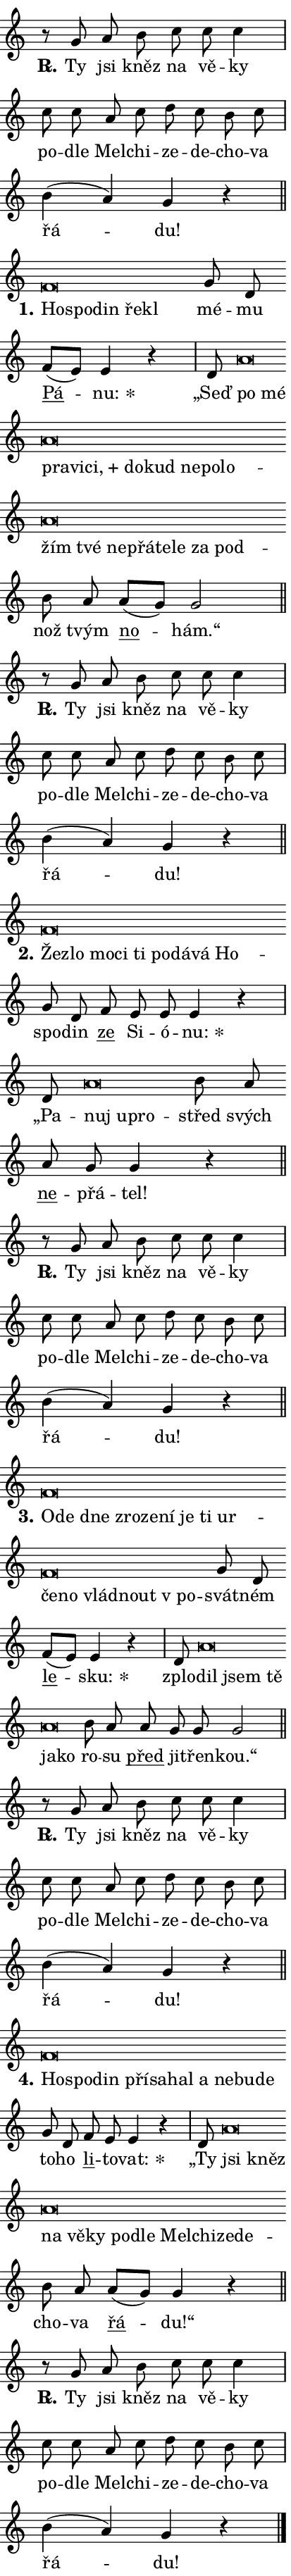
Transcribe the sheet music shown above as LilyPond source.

\version "2.24.0"
\header { tagline = "" }
\paper {
  indent = 0\cm
  top-margin = 0\cm
  right-margin = 0.13\cm % to fit lyric hyphens
  bottom-margin = 0\cm
  left-margin = 0\cm
  paper-width = 7\cm
  page-breaking = #ly:one-page-breaking
  system-system-spacing.basic-distance = #11
  score-system-spacing.basic-distance = #11
  ragged-last = ##f
}


%% Author: Thomas Morley
%% https://lists.gnu.org/archive/html/lilypond-user/2020-05/msg00002.html
#(define (line-position grob)
"Returns position of @var[grob} in current system:
   @code{'start}, if at first time-step
   @code{'end}, if at last time-step
   @code{'middle} otherwise
"
  (let* ((col (ly:item-get-column grob))
         (ln (ly:grob-object col 'left-neighbor))
         (rn (ly:grob-object col 'right-neighbor))
         (col-to-check-left (if (ly:grob? ln) ln col))
         (col-to-check-right (if (ly:grob? rn) rn col))
         (break-dir-left
           (and
             (ly:grob-property col-to-check-left 'non-musical #f)
             (ly:item-break-dir col-to-check-left)))
         (break-dir-right
           (and
             (ly:grob-property col-to-check-right 'non-musical #f)
             (ly:item-break-dir col-to-check-right))))
        (cond ((eqv? 1 break-dir-left) 'start)
              ((eqv? -1 break-dir-right) 'end)
              (else 'middle))))

#(define (tranparent-at-line-position vctor)
  (lambda (grob)
  "Relying on @code{line-position} select the relevant enry from @var{vctor}.
Used to determine transparency,"
    (case (line-position grob)
      ((end) (not (vector-ref vctor 0)))
      ((middle) (not (vector-ref vctor 1)))
      ((start) (not (vector-ref vctor 2))))))

noteHeadBreakVisibility =
#(define-music-function (break-visibility)(vector?)
"Makes @code{NoteHead}s transparent relying on @var{break-visibility}"
#{
  \override NoteHead.transparent =
    #(tranparent-at-line-position break-visibility)
#})

#(define delete-ledgers-for-transparent-note-heads
  (lambda (grob)
    "Reads whether a @code{NoteHead} is transparent.
If so this @code{NoteHead} is removed from @code{'note-heads} from
@var{grob}, which is supposed to be @code{LedgerLineSpanner}.
As a result ledgers are not printed for this @code{NoteHead}"
    (let* ((nhds-array (ly:grob-object grob 'note-heads))
           (nhds-list
             (if (ly:grob-array? nhds-array)
                 (ly:grob-array->list nhds-array)
                 '()))
           ;; Relies on the transparent-property being done before
           ;; Staff.LedgerLineSpanner.after-line-breaking is executed.
           ;; This is fragile ...
           (to-keep
             (remove
               (lambda (nhd)
                 (ly:grob-property nhd 'transparent #f))
               nhds-list)))
      ;; TODO find a better method to iterate over grob-arrays, similiar
      ;; to filter/remove etc for lists
      ;; For now rebuilt from scratch
      (set! (ly:grob-object grob 'note-heads)  '())
      (for-each
        (lambda (nhd)
          (ly:pointer-group-interface::add-grob grob 'note-heads nhd))
        to-keep))))

squashNotes = {
  \override NoteHead.X-extent = #'(-0.2 . 0.2)
  \override NoteHead.Y-extent = #'(-0.75 . 0)
  \override NoteHead.stencil =
    #(lambda (grob)
       (let ((pos (ly:grob-property grob 'staff-position)))
         (begin
           (if (< pos -7) (display "ERROR: Lower brevis then expected\n") (display "OK: Expected brevis position\n"))
           (if (<= pos -6) ly:text-interface::print ly:note-head::print))))
}
unSquashNotes = {
  \revert NoteHead.X-extent
  \revert NoteHead.Y-extent
  \revert NoteHead.stencil
}

hideNotes = \noteHeadBreakVisibility #begin-of-line-visible
unHideNotes = \noteHeadBreakVisibility #all-visible

% work-around for resetting accidentals
% https://lilypond.org/doc/v2.23/Documentation/notation/displaying-rhythms#unmetered-music
cadenzaMeasure = {
  \cadenzaOff
  \partial 1024 s1024
  \cadenzaOn
}

#(define-markup-command (accent layout props text) (markup?)
  "Underline accented syllable"
  (interpret-markup layout props
    #{\markup \override #'(offset . 4.3) \underline { #text }#}))

responsum = \markup \concat {
  "R" \hspace #-1.05 \path #0.1 #'((moveto 0 0.07) (lineto 0.9 0.8)) \hspace #0.05 "."
}

spaceSize = #0.6828661417322834 % exact space size for TeX Gyre Schola

\layout {
  \context {
    \Staff
    \remove "Time_signature_engraver"
    \override LedgerLineSpanner.after-line-breaking = #delete-ledgers-for-transparent-note-heads
  }
  \context {
    \Lyrics {
      \override LyricSpace.minimum-distance = \spaceSize
      \override LyricText.font-name = #"TeX Gyre Schola"
      \override LyricText.font-size = 1
      \override StanzaNumber.font-name = #"TeX Gyre Schola Bold"
      \override StanzaNumber.font-size = 1
    }
  }
  \context {
    \Score 
    \override NoteHead.text =
      #(lambda (grob) 
        (let ((pos (ly:grob-property grob 'staff-position)))
          #{\markup {
            \combine
              \halign #-0.55 \raise #(if (= pos -6) 0 0.5) \override #'(thickness . 2) \draw-line #'(3.2 . 0)
              \musicglyph "noteheads.sM1"
          }#}))
  }
}

% magnetic-lyrics.ily
%
%   written by
%     Jean Abou Samra <jean@abou-samra.fr>
%     Werner Lemberg <wl@gnu.org>
%
%   adapted by
%     Jiri Hon <jiri.hon@gmail.com>
%
% Version 2022-Apr-15

% https://www.mail-archive.com/lilypond-user@gnu.org/msg149350.html

#(define (Left_hyphen_pointer_engraver context)
   "Collect syllable-hyphen-syllable occurrences in lyrics and store
them in properties.  This engraver only looks to the left.  For
example, if the lyrics input is @code{foo -- bar}, it does the
following.

@itemize @bullet
@item
Set the @code{text} property of the @code{LyricHyphen} grob between
@q{foo} and @q{bar} to @code{foo}.

@item
Set the @code{left-hyphen} property of the @code{LyricText} grob with
text @q{foo} to the @code{LyricHyphen} grob between @q{foo} and
@q{bar}.
@end itemize

Use this auxiliary engraver in combination with the
@code{lyric-@/text::@/apply-@/magnetic-@/offset!} hook."
   (let ((hyphen #f)
         (text #f))
     (make-engraver
      (acknowledgers
       ((lyric-syllable-interface engraver grob source-engraver)
        (set! text grob)))
      (end-acknowledgers
       ((lyric-hyphen-interface engraver grob source-engraver)
        ;(when (not (grob::has-interface grob 'lyric-space-interface))
          (set! hyphen grob)));)
      ((stop-translation-timestep engraver)
       (when (and text hyphen)
         (ly:grob-set-object! text 'left-hyphen hyphen))
       (set! text #f)
       (set! hyphen #f)))))

#(define (lyric-text::apply-magnetic-offset! grob)
   "If the space between two syllables is less than the value in
property @code{LyricText@/.details@/.squash-threshold}, move the right
syllable to the left so that it gets concatenated with the left
syllable.

Use this function as a hook for
@code{LyricText@/.after-@/line-@/breaking} if the
@code{Left_@/hyphen_@/pointer_@/engraver} is active."
   (let ((hyphen (ly:grob-object grob 'left-hyphen #f)))
     (when hyphen
       (let ((left-text (ly:spanner-bound hyphen LEFT)))
         (when (grob::has-interface left-text 'lyric-syllable-interface)
           (let* ((common (ly:grob-common-refpoint grob left-text X))
                  (this-x-ext (ly:grob-extent grob common X))
                  (left-x-ext
                   (begin
                     ;; Trigger magnetism for left-text.
                     (ly:grob-property left-text 'after-line-breaking)
                     (ly:grob-extent left-text common X)))
                  ;; `delta` is the gap width between two syllables.
                  (delta (- (interval-start this-x-ext)
                            (interval-end left-x-ext)))
                  (details (ly:grob-property grob 'details))
                  (threshold (assoc-get 'squash-threshold details 0.2)))
             (when (< delta threshold)
               (let* (;; We have to manipulate the input text so that
                      ;; ligatures crossing syllable boundaries are not
                      ;; disabled.  For languages based on the Latin
                      ;; script this is essentially a beautification.
                      ;; However, for non-Western scripts it can be a
                      ;; necessity.
                      (lt (ly:grob-property left-text 'text))
                      (rt (ly:grob-property grob 'text))
                      (is-space (grob::has-interface hyphen 'lyric-space-interface))
                      (space (if is-space " " ""))
                      (extra-delta (if is-space spaceSize 0))
                      ;; Append new syllable.
                      (ltrt-space (if (and (string? lt) (string? rt))
                                (string-append lt space rt)
                                (make-concat-markup (list lt space rt))))
                      ;; Right-align `ltrt` to the right side.
                      (ltrt-space-markup (grob-interpret-markup
                               grob
                               (make-translate-markup
                                (cons (interval-length this-x-ext) 0)
                                (make-right-align-markup ltrt-space)))))
                 (begin
                   ;; Don't print `left-text`.
                   (ly:grob-set-property! left-text 'stencil #f)
                   ;; Set text and stencil (which holds all collected
                   ;; syllables so far) and shift it to the left.
                   (ly:grob-set-property! grob 'text ltrt-space)
                   (ly:grob-set-property! grob 'stencil ltrt-space-markup)
                   (ly:grob-translate-axis! grob (- (- delta extra-delta)) X))))))))))


#(define (lyric-hyphen::displace-bounds-first grob)
   ;; Make very sure this callback isn't triggered too early.
   (let ((left (ly:spanner-bound grob LEFT))
         (right (ly:spanner-bound grob RIGHT)))
     (ly:grob-property left 'after-line-breaking)
     (ly:grob-property right 'after-line-breaking)
     (ly:lyric-hyphen::print grob)))

squashThreshold = #0.4

\layout {
  \context {
    \Lyrics
    \consists #Left_hyphen_pointer_engraver
    \override LyricText.after-line-breaking =
      #lyric-text::apply-magnetic-offset!
    \override LyricHyphen.stencil = #lyric-hyphen::displace-bounds-first
    \override LyricText.details.squash-threshold = \squashThreshold
    \override LyricHyphen.minimum-distance = 0
    \override LyricHyphen.minimum-length = \squashThreshold
  }
}

squashText = \override LyricText.details.squash-threshold = 9999
unSquashText = \override LyricText.details.squash-threshold = \squashThreshold

leftText = \override LyricText.self-alignment-X = #LEFT
unLeftText = \revert LyricText.self-alignment-X

starOffset = #(lambda (grob) 
                (let ((x_offset (ly:self-alignment-interface::aligned-on-x-parent grob)))
                  (if (= x_offset 0) 0 (+ x_offset 1.2))))

star = #(define-music-function (syllable)(string?)
"Append star separator at the end of a syllable"
#{
  \once \override LyricText.X-offset = #starOffset
  \lyricmode { \markup {
    #syllable
    \override #'((font-name . "TeX Gyre Schola Bold")) \hspace #0.2 \lower #0.65 \larger "*"
  } }
#})

starAccent = #(define-music-function (syllable)(string?)
"Append star separator at the end of a syllable and make accent"
#{
  \once \override LyricText.X-offset = #starOffset
  \lyricmode { \markup {
    \accent #syllable
    \override #'((font-name . "TeX Gyre Schola Bold")) \hspace #0.2 \lower #0.65 \larger "*"
  } }
#})

breath = #(define-music-function (syllable)(string?)
"Append breathing indicator at the end of a syllable"
#{
  \lyricmode { \markup { #syllable "+" } }
#})

optionalBreath = #(define-music-function (syllable)(string?)
"Append optional breathing indicator at the end of a syllable"
#{
  \lyricmode { \markup { #syllable "(+)" } }
#})


\score {
    <<
        \new Voice = "melody" { \cadenzaOn \key c \major \relative { r8 g' a b c c c4 \cadenzaMeasure \bar "|" c8 c a c \bar "" d c b c \cadenzaMeasure \bar "|" b4( a) g r \cadenzaMeasure \bar "||" \break } }
        \new Lyrics \lyricsto "melody" { \lyricmode { \set stanza = \responsum
Ty jsi kněz na vě -- ky po -- dle Mel -- chi -- ze -- de -- cho -- va řá -- du! } }
    >>
    \layout {}
}

\score {
    <<
        \new Voice = "melody" { \cadenzaOn \key c \major \relative { \squashNotes f'\breve*1/16 \hideNotes \breve*1/16 \bar "" \breve*1/16 \bar "" \breve*1/16 \breve*1/16 \bar "" \unHideNotes \unSquashNotes g8 d \bar "" f[( e)] e4 r \cadenzaMeasure \bar "|" d8 \squashNotes a'\breve*1/16 \hideNotes \breve*1/16 \bar "" \breve*1/16 \bar "" \breve*1/16 \bar "" \breve*1/16 \bar "" \breve*1/16 \bar "" \breve*1/16 \bar "" \breve*1/16 \bar "" \breve*1/16 \bar "" \breve*1/16 \bar "" \breve*1/16 \bar "" \breve*1/16 \bar "" \breve*1/16 \bar "" \breve*1/16 \bar "" \breve*1/16 \bar "" \breve*1/16 \bar "" \breve*1/16 \breve*1/16 \bar "" \unHideNotes \unSquashNotes b8 a \bar "" a[( g)] g2 \cadenzaMeasure \bar "||" \break } }
        \new Lyrics \lyricsto "melody" { \lyricmode { \set stanza = "1."
\leftText Ho -- \squashText spo -- din ře -- kl \unLeftText \unSquashText mé -- mu \markup \accent Pá -- \star nu: „Seď \leftText po \squashText mé pra -- vi -- \breath "ci," do -- kud ne -- po -- lo -- žím tvé ne -- přá -- te -- le za pod -- \unLeftText \unSquashText nož tvým \markup \accent no -- hám.“ } }
    >>
    \layout {}
}

\score {
    <<
        \new Voice = "melody" { \cadenzaOn \key c \major \relative { r8 g' a b c c c4 \cadenzaMeasure \bar "|" c8 c a c \bar "" d c b c \cadenzaMeasure \bar "|" b4( a) g r \cadenzaMeasure \bar "||" \break } }
        \new Lyrics \lyricsto "melody" { \lyricmode { \set stanza = \responsum
Ty jsi kněz na vě -- ky po -- dle Mel -- chi -- ze -- de -- cho -- va řá -- du! } }
    >>
    \layout {}
}

\score {
    <<
        \new Voice = "melody" { \cadenzaOn \key c \major \relative { \squashNotes f'\breve*1/16 \hideNotes \breve*1/16 \bar "" \breve*1/16 \bar "" \breve*1/16 \bar "" \breve*1/16 \bar "" \breve*1/16 \bar "" \breve*1/16 \bar "" \breve*1/16 \breve*1/16 \bar "" \unHideNotes \unSquashNotes g8 d \bar "" f e e e4 r \cadenzaMeasure \bar "|" d8 \squashNotes a'\breve*1/16 \hideNotes \breve*1/16 \breve*1/16 \bar "" \unHideNotes \unSquashNotes b8 a \bar "" a g g4 r \cadenzaMeasure \bar "||" \break } }
        \new Lyrics \lyricsto "melody" { \lyricmode { \set stanza = "2."
\leftText Žez -- \squashText lo mo -- ci ti po -- dá -- vá Ho -- \unLeftText \unSquashText spo -- din \markup \accent ze Si -- ó -- \star nu: „Pa -- \leftText nuj \squashText u -- pro -- \unLeftText \unSquashText střed svých \markup \accent ne -- přá -- tel! } }
    >>
    \layout {}
}

\score {
    <<
        \new Voice = "melody" { \cadenzaOn \key c \major \relative { r8 g' a b c c c4 \cadenzaMeasure \bar "|" c8 c a c \bar "" d c b c \cadenzaMeasure \bar "|" b4( a) g r \cadenzaMeasure \bar "||" \break } }
        \new Lyrics \lyricsto "melody" { \lyricmode { \set stanza = \responsum
Ty jsi kněz na vě -- ky po -- dle Mel -- chi -- ze -- de -- cho -- va řá -- du! } }
    >>
    \layout {}
}

\score {
    <<
        \new Voice = "melody" { \cadenzaOn \key c \major \relative { \squashNotes f'\breve*1/16 \hideNotes \breve*1/16 \bar "" \breve*1/16 \bar "" \breve*1/16 \bar "" \breve*1/16 \bar "" \breve*1/16 \bar "" \breve*1/16 \bar "" \breve*1/16 \bar "" \breve*1/16 \bar "" \breve*1/16 \bar "" \breve*1/16 \bar "" \breve*1/16 \bar "" \breve*1/16 \breve*1/16 \bar "" \unHideNotes \unSquashNotes g8 d \bar "" f[( e)] e4 r \cadenzaMeasure \bar "|" d8 \squashNotes a'\breve*1/16 \hideNotes \breve*1/16 \bar "" \breve*1/16 \bar "" \breve*1/16 \breve*1/16 \bar "" \unHideNotes \unSquashNotes b8 a \bar "" a g g g2 \cadenzaMeasure \bar "||" \break } }
        \new Lyrics \lyricsto "melody" { \lyricmode { \set stanza = "3."
\leftText O -- \squashText de dne zro -- ze -- ní je ti ur -- če -- no vlád -- nout "v po" -- \unLeftText \unSquashText svát -- ném \markup \accent le -- \star sku: zplo -- \leftText dil \squashText jsem tě ja -- ko \unLeftText \unSquashText ro -- su \markup \accent před ji -- třen -- kou.“ } }
    >>
    \layout {}
}

\score {
    <<
        \new Voice = "melody" { \cadenzaOn \key c \major \relative { r8 g' a b c c c4 \cadenzaMeasure \bar "|" c8 c a c \bar "" d c b c \cadenzaMeasure \bar "|" b4( a) g r \cadenzaMeasure \bar "||" \break } }
        \new Lyrics \lyricsto "melody" { \lyricmode { \set stanza = \responsum
Ty jsi kněz na vě -- ky po -- dle Mel -- chi -- ze -- de -- cho -- va řá -- du! } }
    >>
    \layout {}
}

\score {
    <<
        \new Voice = "melody" { \cadenzaOn \key c \major \relative { \squashNotes f'\breve*1/16 \hideNotes \breve*1/16 \bar "" \breve*1/16 \bar "" \breve*1/16 \bar "" \breve*1/16 \bar "" \breve*1/16 \bar "" \breve*1/16 \bar "" \breve*1/16 \bar "" \breve*1/16 \breve*1/16 \bar "" \unHideNotes \unSquashNotes g8 d \bar "" f e e4 r \cadenzaMeasure \bar "|" d8 \squashNotes a'\breve*1/16 \hideNotes \breve*1/16 \bar "" \breve*1/16 \bar "" \breve*1/16 \bar "" \breve*1/16 \bar "" \breve*1/16 \bar "" \breve*1/16 \bar "" \breve*1/16 \bar "" \breve*1/16 \bar "" \breve*1/16 \breve*1/16 \bar "" \unHideNotes \unSquashNotes b8 a \bar "" a[( g)] g4 r \cadenzaMeasure \bar "||" \break } }
        \new Lyrics \lyricsto "melody" { \lyricmode { \set stanza = "4."
\leftText Ho -- \squashText spo -- din pří -- sa -- hal a ne -- bu -- de \unLeftText \unSquashText to -- ho \markup \accent li -- to -- \star vat: „Ty \leftText jsi \squashText kněz na vě -- ky po -- dle Mel -- chi -- ze -- de -- \unLeftText \unSquashText cho -- va \markup \accent řá -- du!“ } }
    >>
    \layout {}
}

\score {
    <<
        \new Voice = "melody" { \cadenzaOn \key c \major \relative { r8 g' a b c c c4 \cadenzaMeasure \bar "|" c8 c a c \bar "" d c b c \cadenzaMeasure \bar "|" b4( a) g r \cadenzaMeasure \bar "||" \break } \bar "|." }
        \new Lyrics \lyricsto "melody" { \lyricmode { \set stanza = \responsum
Ty jsi kněz na vě -- ky po -- dle Mel -- chi -- ze -- de -- cho -- va řá -- du! } }
    >>
    \layout {}
}
